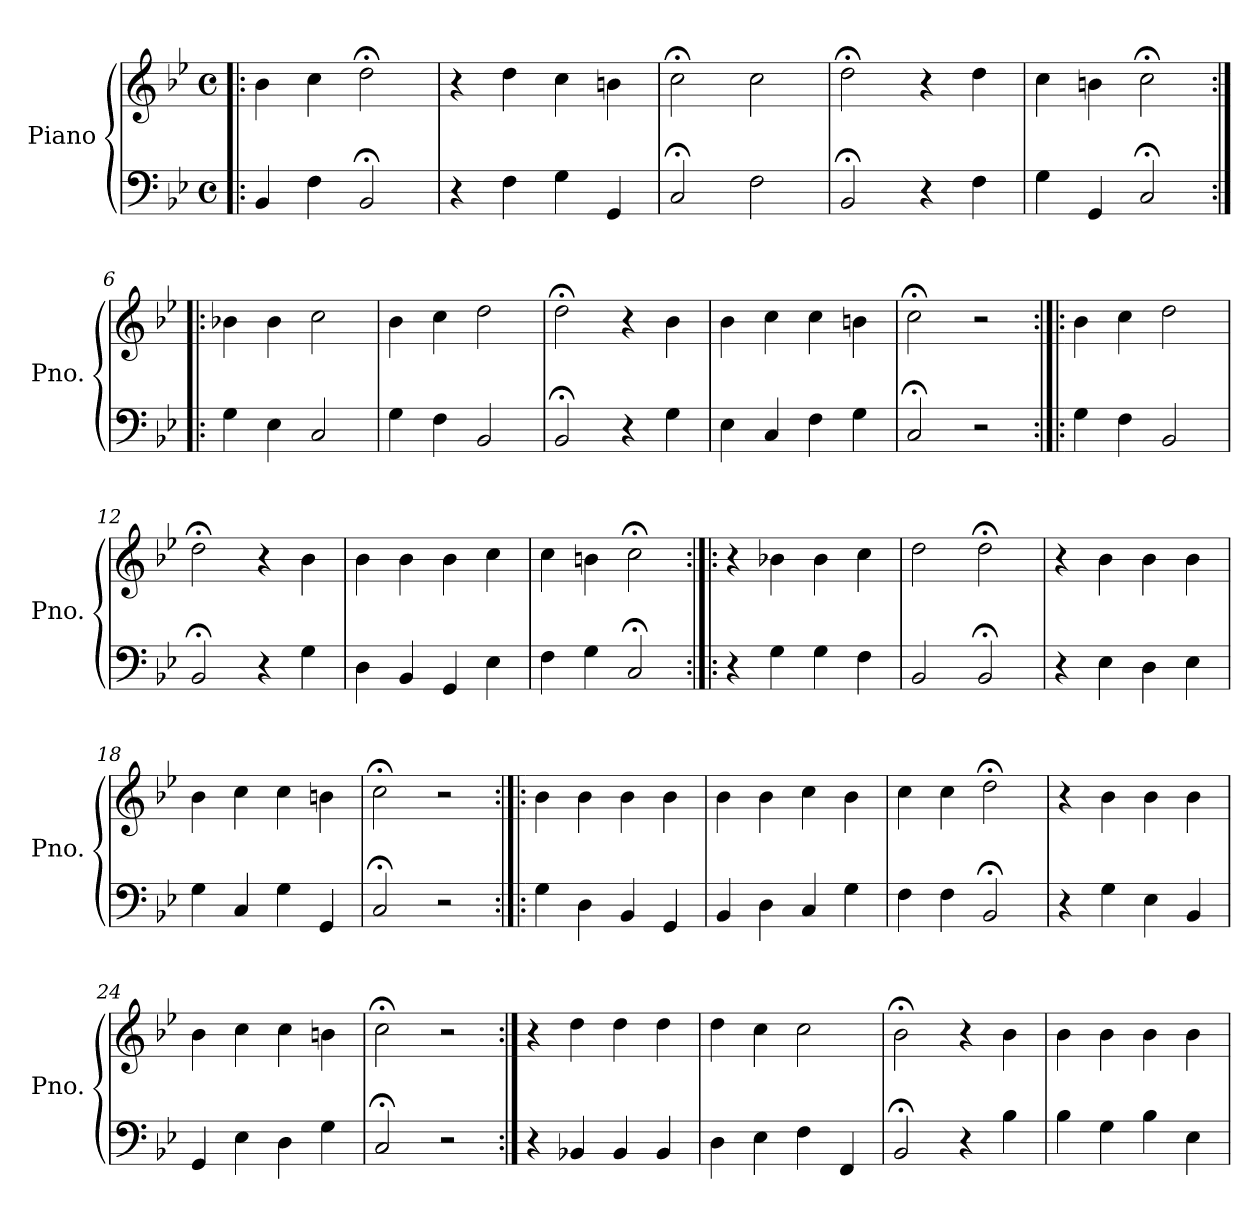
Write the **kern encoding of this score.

**kern	**kern
*part1	*part1
*staff2	*staff1
*I"Piano	*
*I'Pno.	*
*clefF4	*clefG2
*k[b-e-]	*k[b-e-]
*M4/4	*M4/4
*met(c)	*met(c)
=1!|:	=1!|:
4BB-/	4b-\
4F\	4cc\
2BB-;</	2dd;<\
=2	=2
4r	4r
4F\	4dd\
4G\	4cc\
4GG/	4bn\
=3	=3
2C;</	2cc;<\
2F\	2cc\
=4	=4
2BB-;</	2dd;<\
4r	4r
4F\	4dd\
=5	=5
4G\	4cc\
4GG/	4bn\
2C;</	2cc;<\
=6:|!|:	=6:|!|:
4G\	4b-X\
4E-\	4b-\
2C/	2cc\
=7	=7
4G\	4b-\
4F\	4cc\
2BB-/	2dd\
=8	=8
2BB-;</	2dd;<\
4r	4r
4G\	4b-\
!!LO:LB:g=z
=9	=9
4E-\	4b-\
4C/	4cc\
4F\	4cc\
4G\	4bn\
=10	=10
2C;</	2cc;<\
2r	2r
=11:|!|:	=11:|!|:
4G\	4b-\
4F\	4cc\
2BB-/	2dd\
=12	=12
2BB-;</	2dd;<\
4r	4r
4G\	4b-\
=13	=13
4D\	4b-\
4BB-/	4b-\
4GG/	4b-\
4E-\	4cc\
=14	=14
4F\	4cc\
4G\	4bn\
2C;</	2cc;<\
=15:|!|:	=15:|!|:
4r	4r
4G\	4b-X\
4G\	4b-\
4F\	4cc\
=16	=16
2BB-/	2dd\
2BB-;</	2dd;<\
!!LO:LB:g=z
=17	=17
4r	4r
4E-\	4b-\
4D\	4b-\
4E-\	4b-\
=18	=18
4G\	4b-\
4C/	4cc\
4G\	4cc\
4GG/	4bn\
=19	=19
2C;</	2cc;<\
2r	2r
=20:|!|:	=20:|!|:
4G\	4b-\
4D\	4b-\
4BB-/	4b-\
4GG/	4b-\
=21	=21
4BB-/	4b-\
4D\	4b-\
4C/	4cc\
4G\	4b-\
=22	=22
4F\	4cc\
4F\	4cc\
2BB-;</	2dd;<\
=23	=23
4r	4r
4G\	4b-\
4E-\	4b-\
4BB-/	4b-\
=24	=24
4GG/	4b-\
4E-\	4cc\
4D\	4cc\
4G\	4bn\
!!LO:LB:g=z
=25	=25
2C;</	2cc;<\
2r	2r
=26:|!	=26:|!
4r	4r
4BB-X/	4dd\
4BB-/	4dd\
4BB-/	4dd\
=27	=27
4D\	4dd\
4E-\	4cc\
4F\	2cc\
4FF/	.
=28	=28
2BB-;</	2b-;<\
4r	4r
4B-\	4b-\
=29	=29
4B-\	4b-\
4G\	4b-\
4B-\	4b-\
4E-\	4b-\
=	=
*-	*-
